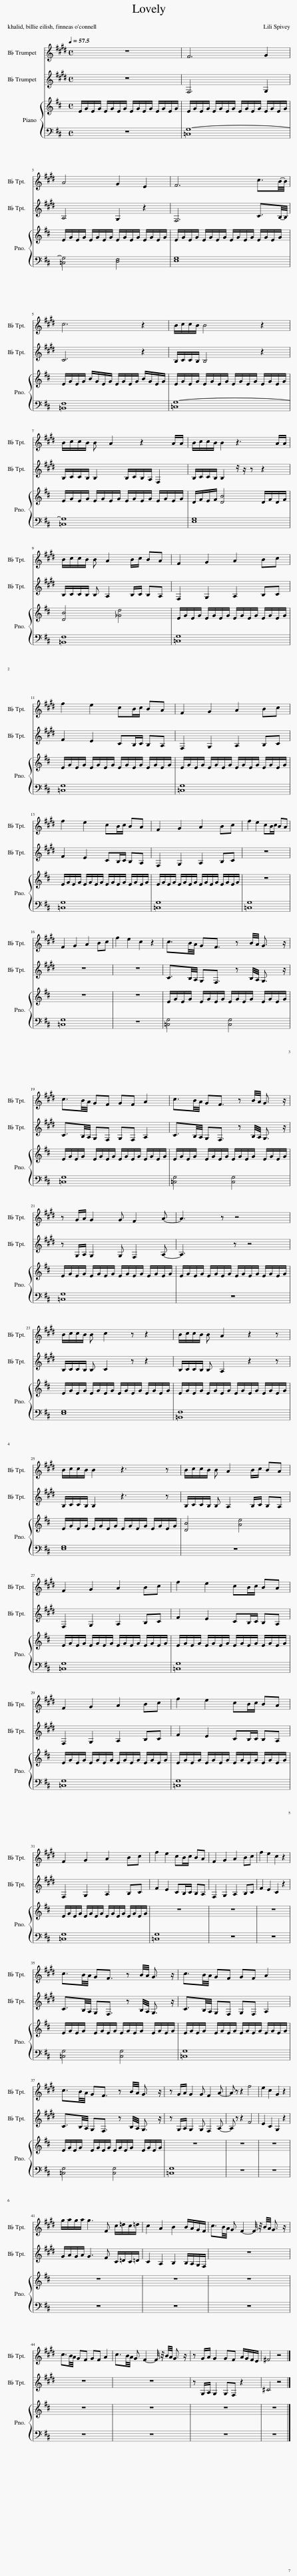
X:1
%%score 1 2 { 3 | 4 }
L:1/8
Q:1/4=57
M:4/4
I:linebreak $
K:D
V:1 treble transpose=-2
V:2 treble transpose=-2
V:3 treble
V:4 bass
V:1
[K:E] z8 | F6 G2 |$ A4 G2 E2 | F6 c3/2B/4-B/4 |$ c6 z2 | %5
 B/c/c/B/ B4 z2 |$ B/c/c/B/ B A2 z2 A/A/ | B/c/c/B/ B2 z3 A/A/ |$ B/c/c/B/ B A2 B/c/ BA | F2 G2 A2 Bc |$ %10
 f2 e2 cB/c/ BA | F2 G2 A2 Bc |$ f2 e2 cB/c/ BA | F2 G2 A2 Bc | f2 e2 cB/c/ BA |$ %15
 F2 G2 A2 Bc | f2 e2 c2 z2 | c3/2B/4A/4 GF3/2 z B/4A/4 G3/2 z/ |$ c3/2B/4A/4 GF GF A2 | c3/2B/4A/4 GF3/2 z B/4A/4 G3/2 z/ |$ %20
 z G/A/ G2 G F2 A- | A3 z z4 |$ B/c/c/B/ B c2 z z2 | B/c/c/B/ B A2 z2 z |$ B/c/c/B/ B2 z3 z | %25
 B/c/c/B/ B A2 B/c/ BA |$ F2 G2 A2 Bc | f2 e2 cB/c/ BA |$ F2 G2 A2 Bc | f2 e2 cB/c/ BA |$ %30
 F2 G2 A2 Bc | f2 e2 cB/c/ BA | F2 G2 A2 Bc | f2 e2 c2 z2 |$ c3/2B/4A/4 GF3/2 z B/4A/4 G3/2 z/ | %35
 c3/2B/4A/4 GF GF A2 |$ c3/2B/4A/4 GF3/2 z B/4A/4 G3/2 z/ | z G/A/ G2 G F2 A- | A z z2 f4 | e2 c2 G2 z2 |$ %40
 g/a/g/a/ g3 F c/=d/c/=d/ | c2 A2 B2 B/A/G/F/ | c3/2B/4A/4 G F2- F/4 z/4 B/4A/4 G3/2 z/ |$ c3/2B/4A/4 GF GF A2 | c3/2B/4A/4 G F2- F/4 z/4 B/4A/4 G3/2 z/ | %45
 z G/A/ G2 GF A/G/F/E/ | ^F4 z4 |] %47
V:2
[K:E] z8 | F,6 G,2 |$ A,4 G,2 z2 | F,6 C3/2B,/4-B,/4 |$ C6 z2 | %5
 B,/C/C/B,/ B,4 z2 |$ B,/C/C/B,/ B,2 B,/C/B,/A,/ F,2 | B,/C/C/B,/ B,2 z/ z/ z z2 |$ B,/C/C/B,/ B, A,2 B,/C/ B,A, | F,2 G,2 A,2 B,C |$ %10
 F2 E2 CB,/C/ B,A, | F,2 G,2 A,2 B,C |$ F2 E2 CB,/C/ B,A, | F,2 G,2 A,2 B,C | z8 |$ %15
 z8 | z8 | C3/2B,/4A,/4 G,F,3/2 z B,/4A,/4 G,3/2 z/ |$ C3/2B,/4A,/4 G,F, G,F, A,2 | C3/2B,/4A,/4 G,F,3/2 z B,/4A,/4 G,3/2 z/ |$ %20
 z G,/A,/ G,2 G, F,2 A,- | A,3 z z4 |$ B,/C/C/B,/ B, C2 z z2 | B,/C/C/B,/ B, A,2 z2 z |$ B,/C/C/B,/ B,2 z3 z | %25
 B,/C/C/B,/ B, A,2 B,/C/ B,A, |$ F,2 G,2 A,2 B,C | F2 E2 CB,/C/ B,A, |$ F,2 G,2 A,2 B,C | F2 E2 CB,/C/ B,A, |$ %30
 F,2 G,2 A,2 B,C | F2 E2 CB,/C/ B,A, | F,2 G,2 A,2 B,C | F2 E2 C2 z2 |$ C3/2B,/4A,/4 G,F,3/2 z B,/4A,/4 G,3/2 z/ | %35
 C3/2B,/4A,/4 G,F, G,F, A,2 |$ C3/2B,/4A,/4 G,F,3/2 z B,/4A,/4 G,3/2 z/ | z G,/A,/ G,2 G, F,2 A,- | A, z z2 F4 | E2 C2 G,2 z2 |$ %40
 G/A/G/A/ G3 F C/=D/C/=D/ | C2 A,2 B,2 B,/A,/G,/F,/ | z8 |$ z8 | z8 | %45
 z G,/A,/ G,2 G,F, z2 | ^C4 z4 |] %47
V:3
 E/G/E/G/ E/G/E/G/ E/G/E/G/ E/G/E/G/ | E/G/E/G/ E/G/E/G/ E/G/E/G/ E/G/E/G/ |$ E/G/E/G/ E/G/E/G/ E/G/E/G/ E/G/E/G/ | E/G/E/G/ E/G/E/G/ E/G/E/G/ E/G/E/G/ |$ E/G/E/G/ B/G/E/G/ E/G/E/G/ B/G/E/G/ | %5
 E/G/E/G/ E/G/E/G/ E/G/E/G/ E/G/E/G/ |$ E/G/E/G/ E/G/E/G/ E/G/E/G/ E/G/E/G/ | D/F/E/F/ [DB]4 D/F/D/F/ |$ [DB]4 [_Gd]4 | E/G/E/G/ E/G/E/G/ E/G/E/G/ E/G/E/G/ |$ %10
 E/G/E/G/ E/G/E/G/ E/G/E/G/ E/G/E/G/ | E/G/E/G/ E/G/E/G/ E/G/E/G/ E/G/E/G/ |$ E/G/E/G/ E/G/E/G/ E/G/E/G/ E/G/E/G/ | E/G/E/G/ E/G/E/G/ E/G/E/G/ E/G/E/G/ | z8 |$ %15
 z8 | z8 | E/G/E/G/ E/G/E/G/ E/G/E/G/ E/G/E/G/ |$ E/G/E/G/ E/G/E/G/ E/G/E/G/ E/G/E/G/ | E/G/E/G/ E/G/E/G/ E/G/E/G/ E/G/E/G/ |$ %20
 E/G/E/G/ E/G/E/G/ E/G/E/G/ E/G/E/G/ | E/G/E/G/ E/G/E/G/ E/G/E/G/ E/G/E/G/ |$ E/G/E/G/ E/G/E/G/ E/G/E/G/ E/G/E/G/ | E/G/E/G/ E/G/E/G/ E/G/E/G/ E/G/E/G/ |$ E/G/E/G/ E/G/E/G/ E/G/E/G/ E/G/E/G/ | %25
 [DB]4 [Ae]4 |$ E/G/E/G/ E/G/E/G/ E/G/E/G/ E/G/E/G/ | E/G/E/G/ E/G/E/G/ E/G/E/G/ E/G/E/G/ |$ E/G/E/G/ E/G/E/G/ E/G/E/G/ E/G/E/G/ | E/G/E/G/ E/G/E/G/ E/G/E/G/ E/G/E/G/ |$ %30
 E/G/E/G/ E/G/E/G/ E/G/E/G/ E/G/E/G/ | z8 | z8 | z8 |$ E/G/E/G/ E/G/E/G/ E/G/E/G/ E/G/E/G/ | %35
 E/G/E/G/ E/G/E/G/ E/G/E/G/ E/G/E/G/ |$ E/G/E/G/ E/G/E/G/ E/G/E/G/ E/G/E/G/ | z8 | z8 | z8 |$ %40
 z8 | z8 | z8 |$ z8 | z8 | %45
 z8 | z8 |] %47
V:4
 z8 | [=C,G,-]8 |$ [=C,G,]4 [D,F,]4 | [E,G,]8 |$ [=B,,F,]8 | %5
 [=C,G,-]8 |$ [=C,G,]8 | [E,G,]8 |$ [=B,,F,]8 | [=C,G,]8 |$ %10
 [=C,G,]8 | [=C,G,]8 |$ [=C,G,]8 | [=C,G,]8 | [=C,G,]8 |$ %15
 [=C,G,]8 | z8 | [=C,G,]4 [C,G,]4 |$ [=C,G,]8 | [=C,G,]4 [C,G,]4 |$ %20
 [=C,G,]8 | z8 |$ [E,G,]8 | [=B,,F,]8 |$ [E,G,]8 | %25
 z8 |$ [=C,G,]8 | [=C,G,]8 |$ [=C,G,]8 | [=C,G,]8 |$ %30
 [=C,G,]8 | [=C,G,]8 | z8 | z8 |$ [=C,G,]4 [C,G,]4 | %35
 [=C,G,]8 |$ [=C,G,]4 [C,G,]4 | [=C,G,]8 | z8 | z8 |$ %40
 z8 | z8 | z8 |$ z8 | z8 | %45
 z8 | z8 |] %47
